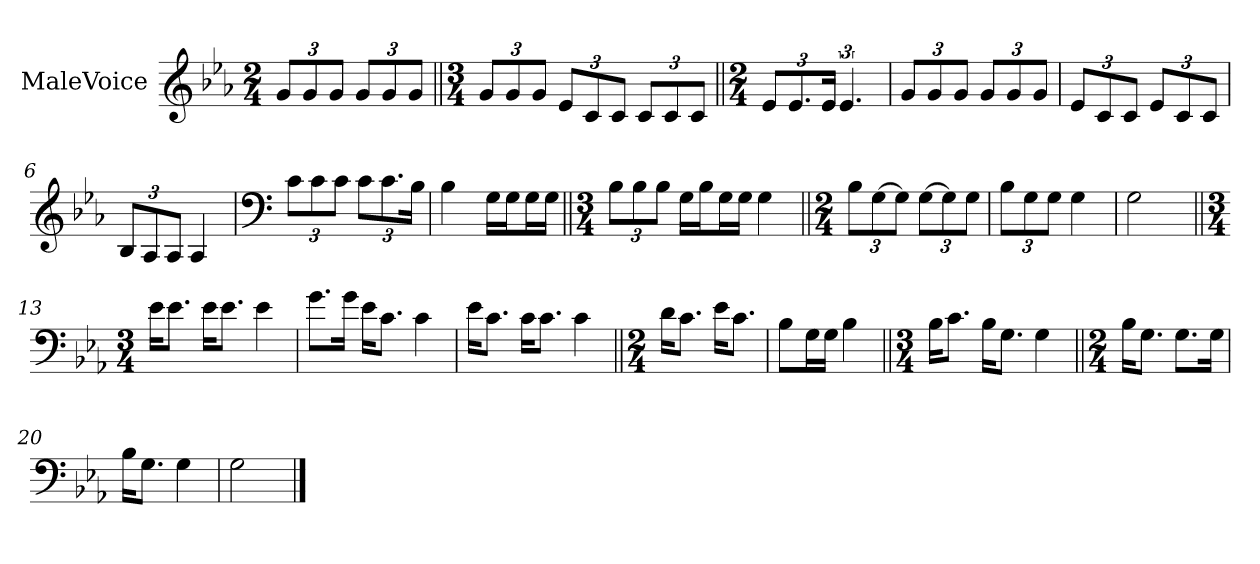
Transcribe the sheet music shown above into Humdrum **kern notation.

**kern
*part1
*staff1
*I"MaleVoice
*clefG2
*k[b-e-a-]
*M2/4
*MM66
=1
12g/L
12g/
12g/J
12g/L
12g/
12g/J
=2||
*M3/4
12g/L
12g/
12g/J
12e-/L
12c/
12c/J
12c/L
12c/
12c/J
=3||
*M2/4
12e-/L
12.e-/
24e-/Jk
6.e-
=4
12g/L
12g/
12g/J
12g/L
12g/
12g/J
=5
12e-/L
12c/
12c/J
12e-/L
12c/
12c/J
=6
12B-/L
12A-/
12A-/J
4A-
=7
*clefF4
12c\L
12c\
12c\J
12c\L
12.c\
24B-\Jk
=8
4B-
16G\LL
16G\J
16G\L
16G\JJ
=9||
*M3/4
12B-\L
12B-\
12B-\J
16G\LL
16B-\J
16G\L
16G\JJ
4G
=10||
*M2/4
12B-\L
[12G\
12G\J]
[12G\L
12G\]
12G\J
=11
12B-\L
12G\
12G\J
4G
=12
2G
=13||
*M3/4
16e-\KL
8.e-\J
16e-\KL
8.e-\J
4e-
=14
8.g\L
16g\Jk
16e-\KL
8.c\J
4c
=15
16e-\KL
8.c\J
16c\KL
8.c\J
4c
=16||
*M2/4
16d\KL
8.c\J
16e-\KL
8.c\J
=17
8B-\L
16G\L
16G\JJ
4B-
=18||
*M3/4
16B-\KL
8.c\J
16B-\KL
8.G\J
4G
=19||
*M2/4
16B-\KL
8.G\J
8.G\L
16G\Jk
=20
16B-\KL
8.G\J
4G
=21
2G
==
*-
